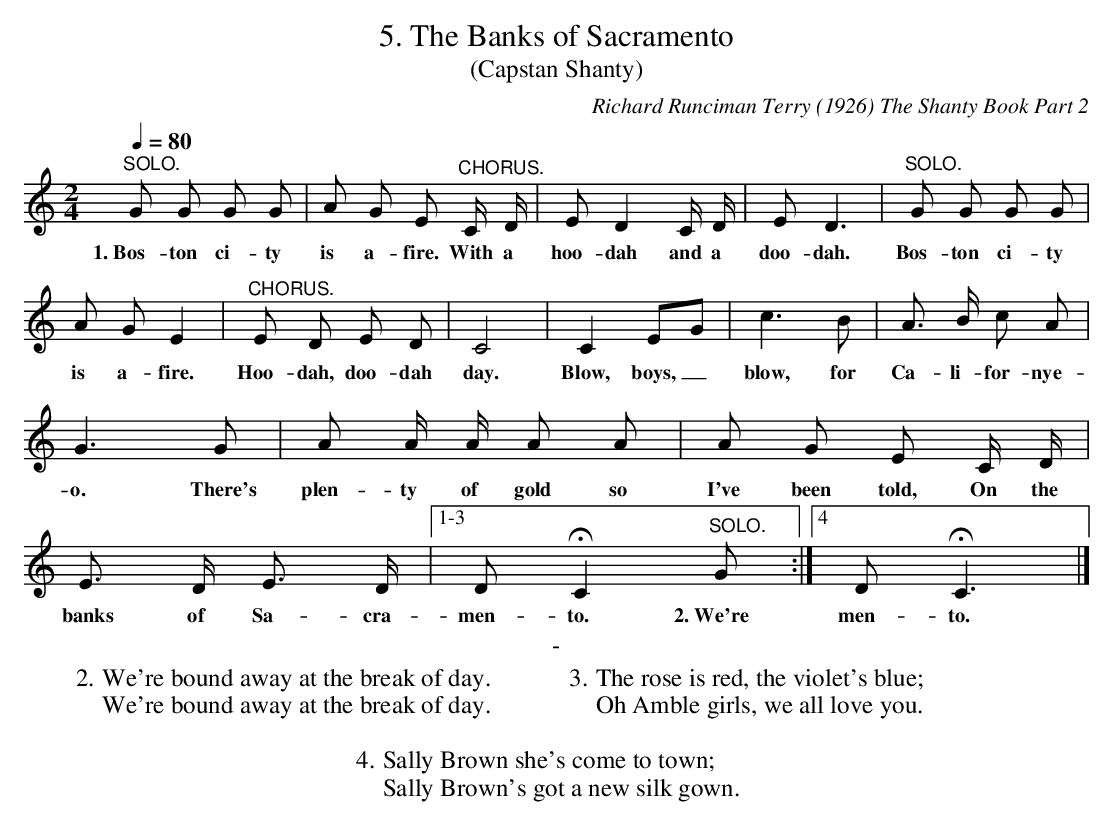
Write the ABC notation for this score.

X:1
T:5. The Banks of Sacramento
T:(Capstan Shanty)
C:Richard Runciman Terry (1926) The Shanty Book Part 2
L:1/8
Q:1/4=80
M:2/4
K:C
"^SOLO." G G G G | A G E "^CHORUS." C/ D/ | E D2 C/ D/ |E D3 | "^SOLO."  G G G G | A G E2 |
w: 1.~Bos-ton ci-ty | is a-fire. With a | hoo-dah and a | doo-dah. | Bos-ton ci-ty | is a-fire. |
"^CHORUS."  E D E D | C4 | C2 EG | c3 B |
w: Hoo-dah, doo-dah | day. | Blow, boys,_ | blow, for |
A> B c A | G3 G | A A/ A/ A A |
w: Ca-li-for-nye- | o. There's|  plen-ty of gold so |
A G E C/ D/ | E> D E> D |1-3 D HC2 "^SOLO." G :|4 D HC3 |]
w: I've been told, On the | banks of Sa-cra-| men-to. 2.~We're | men-to.
T: -
W: 2. We're bound away at the break of day.
W: We're bound away at the break of day.
W:
W: 3. The rose is red, the violet's blue;
W: Oh Amble girls, we all love you.
W:
W: 4. Sally Brown she's come to town;
W: Sally Brown's got a new silk gown.
